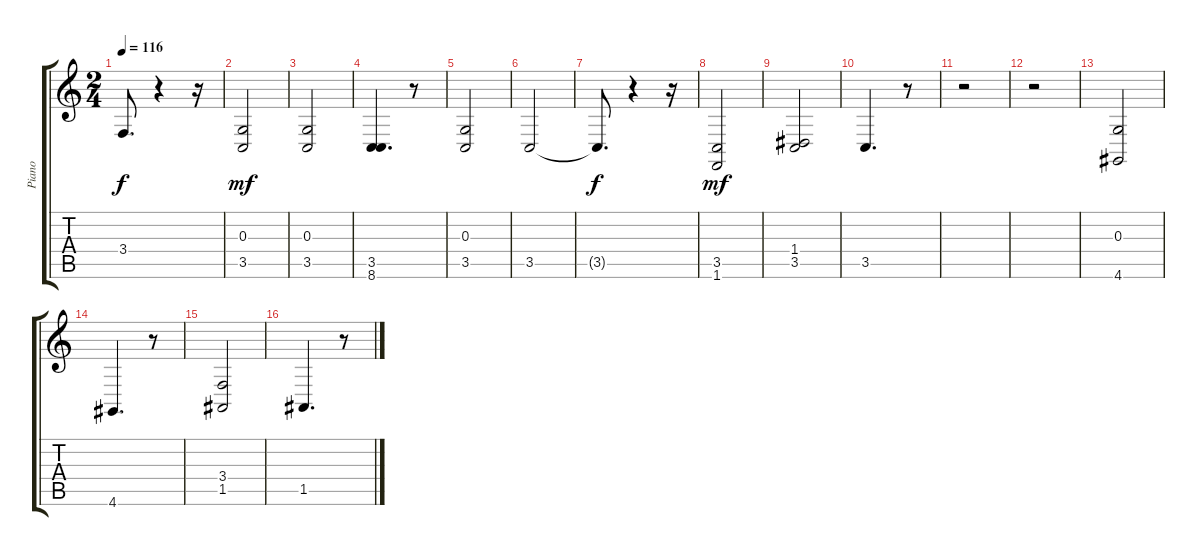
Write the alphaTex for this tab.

\track ("Piano" "Piano") {instrument honkytonkpiano}
\staff {score tabs}
\tuning (E4 B3 G3 D3 A2 E2) {hide}
\ts (2 4)
\tempo 116
\clef g2
\ks c
3.4{t}.8{d dy f} r.4 r.16 |
(0.3 3.5).2{dy mf} |
(0.3 3.5).2 |
(3.5 8.6).4{d} r.8 |
(0.3 3.5).2 |
3.5.2 |
3.5{t}.8{d dy f} r.4 r.16 |
(3.5 1.6).2{dy mf} |
(1.4 3.5).2 |
3.5.4{d} r.8 |
r.2 |
r.2 |
(0.3 4.6).2 |
4.6.4{d} r.8 |
(3.4 1.5).2 |
1.5.4{d} r.8
